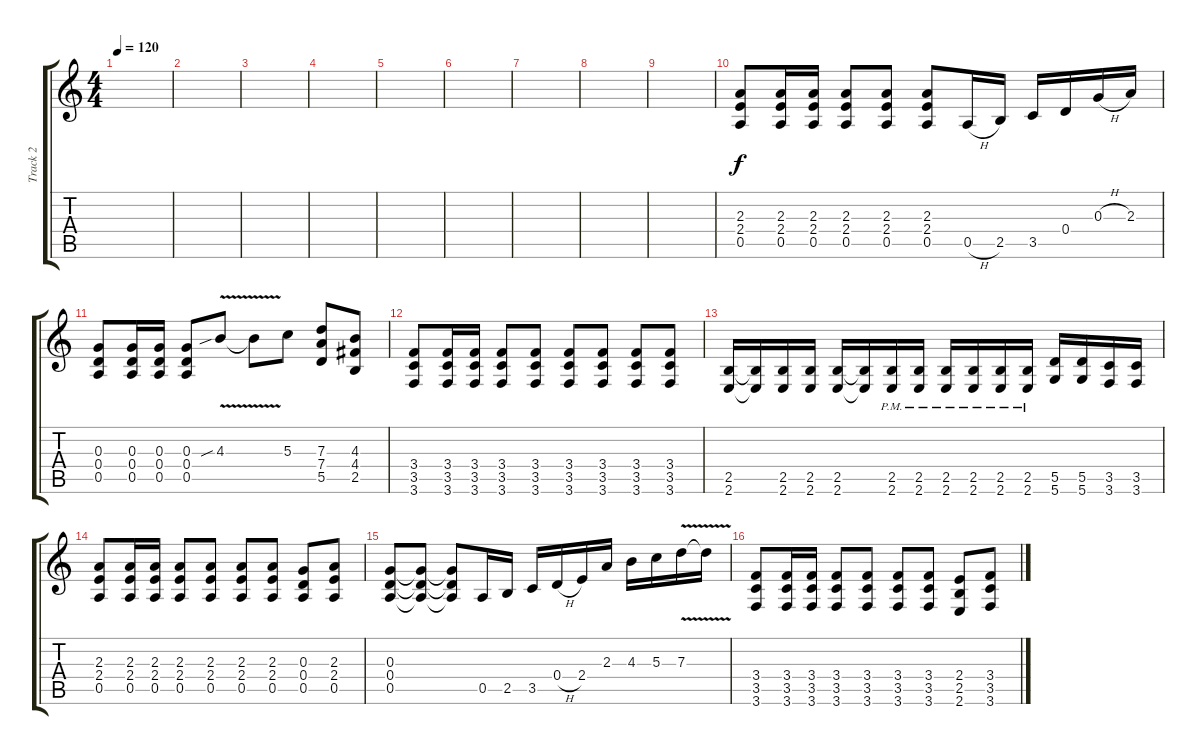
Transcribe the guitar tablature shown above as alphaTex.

\track ("Track 2" "Track 2") {instrument overdrivenguitar}
\staff {score tabs}
\tuning (E4 B3 G3 D3 A2 D2) {hide}
\ts (4 4)
\tempo 120
\clef g2
\ks c
|
|
|
|
|
|
|
|
|
(2.3 2.4 0.5).8 (2.3 2.4 0.5).16 (2.3 2.4 0.5).16 (2.3 2.4 0.5).8 (2.3 2.4 0.5).8 (2.3 2.4 0.5).8 0.5{h}.16 2.5.16 3.5.16 0.4.16 0.3{h}.16 2.3.16 |
(0.3 0.4 0.5).8 (0.3 0.4 0.5).16 (0.3 0.4 0.5).16 (0.3 0.4 0.5).8 4.3{v sib}.8 4.3{t}.8 5.3.8 (7.3 7.4 5.5).8 (4.3 4.4 2.5).8 |
(3.4 3.5 3.6).8 (3.4 3.5 3.6).16 (3.4 3.5 3.6).16 (3.4 3.5 3.6).8 (3.4 3.5 3.6).8 (3.4 3.5 3.6).8 (3.4 3.5 3.6).8 (3.4 3.5 3.6).8 (3.4 3.5 3.6).8 |
(2.5 2.6).16 (2.5{t} 2.6{t}).16 (2.5 2.6).16 (2.5 2.6).16 (2.5 2.6).16 (2.5{t} 2.6{t}).16 (2.5{pm} 2.6{pm}).16 (2.5{pm} 2.6{pm}).16 (2.5{pm} 2.6{pm}).16 (2.5{pm} 2.6{pm}).16 (2.5{pm} 2.6{pm}).16 (2.5{pm} 2.6{pm}).16 (5.5 5.6).16 (5.5 5.6).16 (3.5 3.6).16 (3.5 3.6).16 |
(2.3 2.4 0.5).8 (2.3 2.4 0.5).16 (2.3 2.4 0.5).16 (2.3 2.4 0.5).8 (2.3 2.4 0.5).8 (2.3 2.4 0.5).8 (2.3 2.4 0.5).8 (0.3 0.4 0.5).8 (2.3 2.4 0.5).8 |
(0.3 0.4 0.5).8 (0.3{t} 0.4{t} 0.5{t}).8 (0.3{t} 0.4{t} 0.5{t}).8 0.5.16 2.5.16 3.5.16 0.4{h}.16 2.4.16 2.3.16 4.3.16 5.3.16 7.3{v}.16 7.3{t}.16 |
(3.4 3.5 3.6).8 (3.4 3.5 3.6).16 (3.4 3.5 3.6).16 (3.4 3.5 3.6).8 (3.4 3.5 3.6).8 (3.4 3.5 3.6).8 (3.4 3.5 3.6).8 (2.4 2.5 2.6).8 (3.4 3.5 3.6).8
